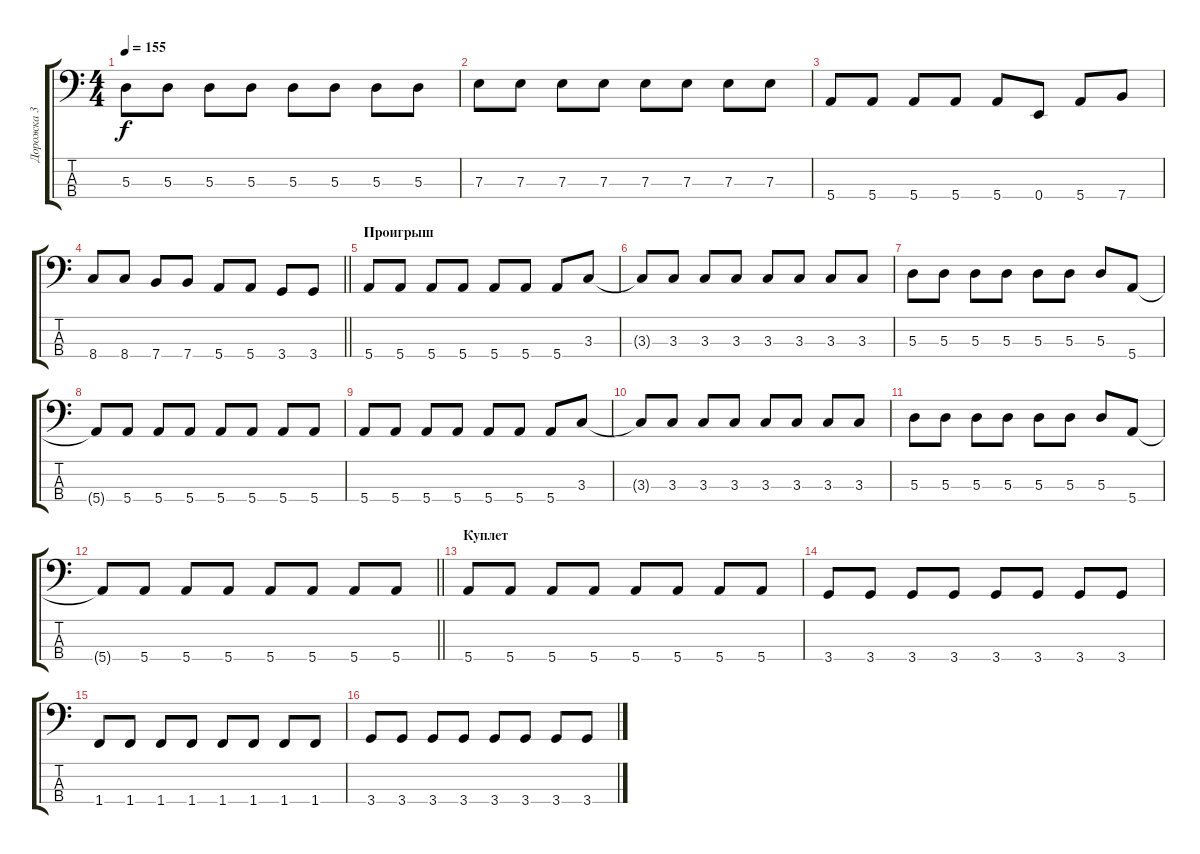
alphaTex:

\track ("Дорожка 3" "Дорожка 3") {instrument electricbassfinger}
\staff {score tabs}
\tuning (G2 D2 A1 E1) {hide}
\ts (4 4)
\tempo 155
\clef f4
\ks c
5.3.8{dy f} 5.3.8 5.3.8 5.3.8 5.3.8 5.3.8 5.3.8 5.3.8 |
7.3.8 7.3.8 7.3.8 7.3.8 7.3.8 7.3.8 7.3.8 7.3.8 |
5.4.8 5.4.8 5.4.8 5.4.8 5.4.8 0.4.8 5.4.8 7.4.8 |
\barLineRight lightlight
8.4.8 8.4.8 7.4.8 7.4.8 5.4.8 5.4.8 3.4.8 3.4.8 |
\section ("" "Проигрыш")
5.4.8 5.4.8 5.4.8 5.4.8 5.4.8 5.4.8 5.4.8 3.3.8 |
3.3{t}.8 3.3.8 3.3.8 3.3.8 3.3.8 3.3.8 3.3.8 3.3.8 |
5.3.8 5.3.8 5.3.8 5.3.8 5.3.8 5.3.8 5.3.8 5.4.8 |
5.4{t}.8 5.4.8 5.4.8 5.4.8 5.4.8 5.4.8 5.4.8 5.4.8 |
5.4.8 5.4.8 5.4.8 5.4.8 5.4.8 5.4.8 5.4.8 3.3.8 |
3.3{t}.8 3.3.8 3.3.8 3.3.8 3.3.8 3.3.8 3.3.8 3.3.8 |
5.3.8 5.3.8 5.3.8 5.3.8 5.3.8 5.3.8 5.3.8 5.4.8 |
\barLineRight lightlight
5.4{t}.8 5.4.8 5.4.8 5.4.8 5.4.8 5.4.8 5.4.8 5.4.8 |
\section ("" "Куплет")
5.4.8 5.4.8 5.4.8 5.4.8 5.4.8 5.4.8 5.4.8 5.4.8 |
3.4.8 3.4.8 3.4.8 3.4.8 3.4.8 3.4.8 3.4.8 3.4.8 |
1.4.8 1.4.8 1.4.8 1.4.8 1.4.8 1.4.8 1.4.8 1.4.8 |
3.4.8 3.4.8 3.4.8 3.4.8 3.4.8 3.4.8 3.4.8 3.4.8
